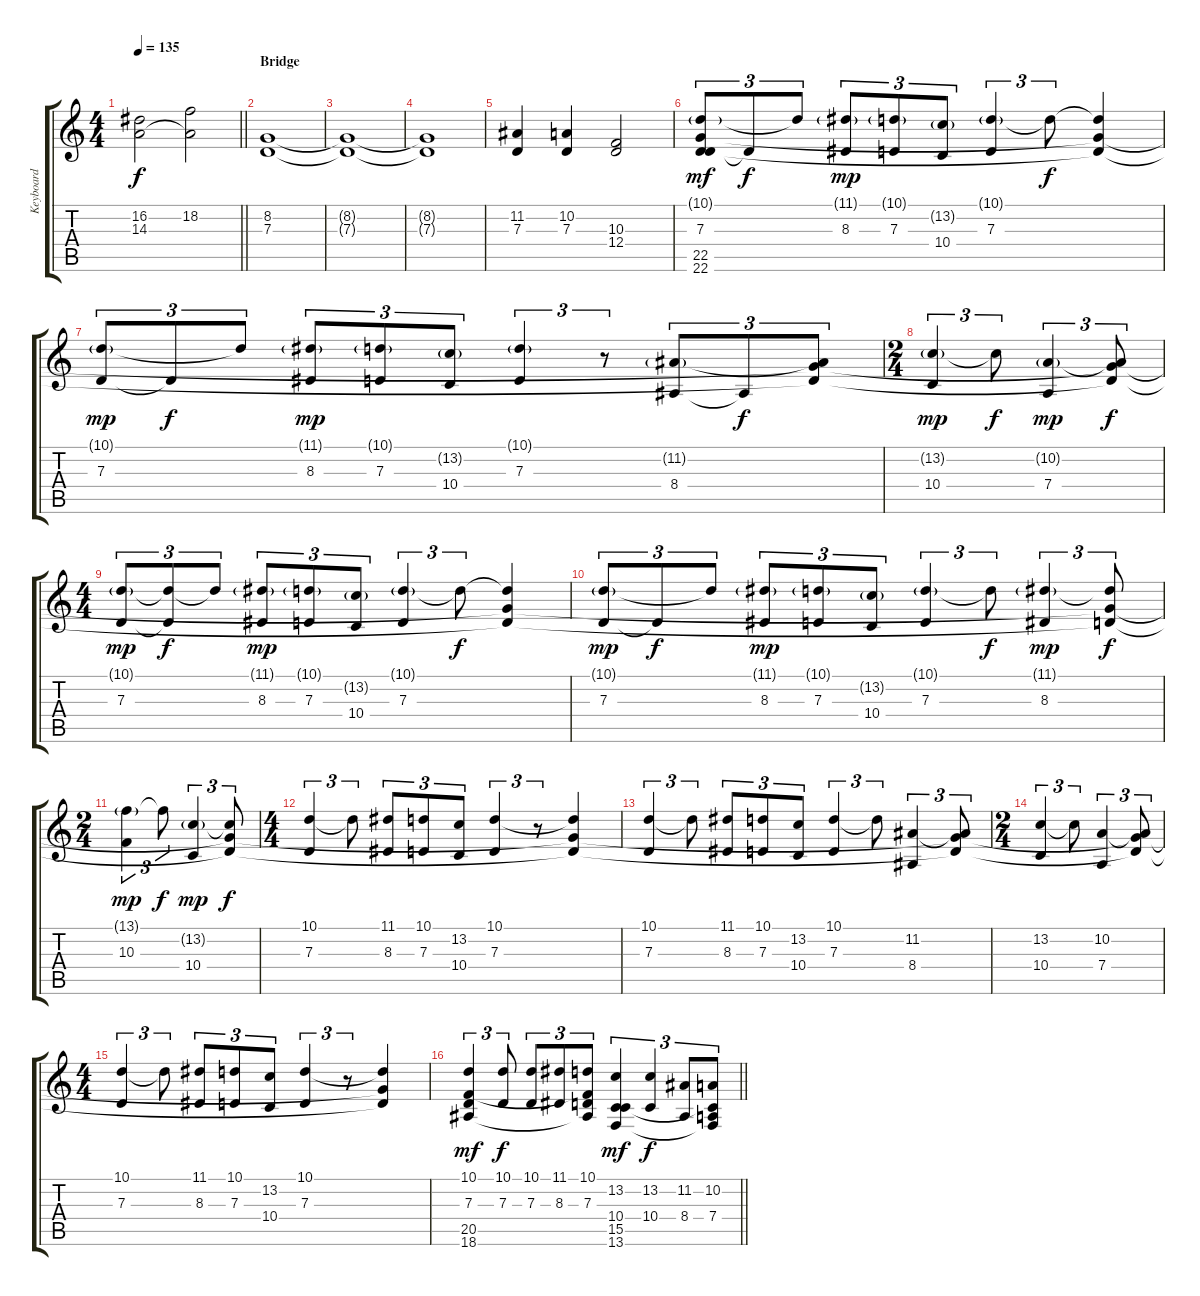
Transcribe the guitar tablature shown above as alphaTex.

\track ("Keyboard" "Keyboard") {instrument stringensemble1}
\staff {score tabs}
\tuning (E4 B3 G3 D3 A2 E2) {hide}
\ts (4 4)
\tempo 135
\clef g2
\barLineRight lightlight
\ks c
(16.2 14.3{t}).2{dy f} (18.2 14.3{t}).2 |
\section ("" "Bridge")
(8.2 7.3).1 |
(8.2{t} 7.3{t}).1 |
(8.2{t} 7.3{t}).1 |
(11.2 7.3).4 (10.2 7.3).4 (10.3 12.4).2 |
(10.1{g} 7.3 22.5 22.6).8{tu (3 2) dy mf} 7.3{t}.8{tu (3 2) dy f} 10.1{t}.8{tu (3 2)} (11.1{g} 8.3).8{tu (3 2) dy mp} (10.1{g} 7.3).8{tu (3 2)} (13.2{g} 10.4).8{tu (3 2)} (10.1{g} 7.3).4{tu (3 2)} 10.1{t}.8{tu (3 2) dy f} (10.1{t} 22.5{t} 22.6{t}).4 |
(10.1{g} 7.3).8{tu (3 2) dy mp} 7.3{t}.8{tu (3 2) dy f} 10.1{t}.8{tu (3 2)} (11.1{g} 8.3).8{tu (3 2) dy mp} (10.1{g} 7.3).8{tu (3 2)} (13.2{g} 10.4).8{tu (3 2)} (10.1{g} 7.3).4{tu (3 2)} r.8{tu (3 2)} (11.2{g} 8.4).8{tu (3 2)} 8.4{t}.8{tu (3 2) dy f} (11.2{t} 22.5{t} 22.6{t}).8{tu (3 2)} |
\ts (2 4)
(13.2{g} 10.4).4{tu (3 2) dy mp} 13.2{t}.8{tu (3 2) dy f} (10.2{g} 7.4).4{tu (3 2) dy mp} (10.2{t} 22.5{t} 22.6{t}).8{tu (3 2) dy f} |
\ts (4 4)
(10.1{g} 7.3).8{tu (3 2) dy mp} (10.1{t} 7.3{t}).8{tu (3 2) dy f} 10.1{t}.8{tu (3 2)} (11.1{g} 8.3).8{tu (3 2) dy mp} (10.1{g} 7.3).8{tu (3 2)} (13.2{g} 10.4).8{tu (3 2)} (10.1{g} 7.3).4{tu (3 2)} 10.1{t}.8{tu (3 2) dy f} (10.1{t} 22.5{t} 22.6{t}).4 |
(10.1{g} 7.3).8{tu (3 2) dy mp} 7.3{t}.8{tu (3 2) dy f} 10.1{t}.8{tu (3 2)} (11.1{g} 8.3).8{tu (3 2) dy mp} (10.1{g} 7.3).8{tu (3 2)} (13.2{g} 10.4).8{tu (3 2)} (10.1{g} 7.3).4{tu (3 2)} 10.1{t}.8{tu (3 2) dy f} (11.1{g} 8.3).4{tu (3 2) dy mp} (11.1{t} 22.5{t} 22.6{t}).8{tu (3 2) dy f} |
\ts (2 4)
(13.1{g} 10.3).4{tu (3 2) dy mp} 13.1{t}.8{tu (3 2) dy f} (13.2{g} 10.4).4{tu (3 2) dy mp} (13.2{t} 22.5{t} 22.6{t}).8{tu (3 2) dy f} |
\ts (4 4)
(10.1 7.3).4{tu (3 2)} 10.1{t}.8{tu (3 2)} (11.1 8.3).8{tu (3 2)} (10.1 7.3).8{tu (3 2)} (13.2 10.4).8{tu (3 2)} (10.1 7.3).4{tu (3 2)} r.8{tu (3 2)} (10.1{t} 22.5{t} 22.6{t}).4 |
(10.1 7.3).4{tu (3 2)} 10.1{t}.8{tu (3 2)} (11.1 8.3).8{tu (3 2)} (10.1 7.3).8{tu (3 2)} (13.2 10.4).8{tu (3 2)} (10.1 7.3).4{tu (3 2)} 10.1{t}.8{tu (3 2)} (11.2 8.4).4{tu (3 2)} (11.2{t} 22.5{t} 22.6{t}).8{tu (3 2)} |
\ts (2 4)
(13.2 10.4).4{tu (3 2)} 13.2{t}.8{tu (3 2)} (10.2 7.4).4{tu (3 2)} (10.2{t} 22.5{t} 22.6{t}).8{tu (3 2)} |
\ts (4 4)
(10.1 7.3).4{tu (3 2)} 10.1{t}.8{tu (3 2)} (11.1 8.3).8{tu (3 2)} (10.1 7.3).8{tu (3 2)} (13.2 10.4).8{tu (3 2)} (10.1 7.3).4{tu (3 2)} r.8{tu (3 2)} (10.1{t} 22.5{t} 22.6{t}).4 |
\barLineRight lightlight
(10.1 7.3 20.5 18.6).4{tu (3 2) dy mf} (10.1 7.3).8{tu (3 2) dy f} (10.1 7.3).8{tu (3 2)} (11.1 8.3).8{tu (3 2)} (10.1 7.3 20.5{t} 18.6{t}).8{tu (3 2)} (13.2 10.4 15.5 13.6).4{tu (3 2) dy mf} (13.2 10.4).4{tu (3 2) dy f} (11.2 8.4).8{tu (3 2)} (10.2 7.4 15.5{t} 13.6{t}).8{tu (3 2)}
